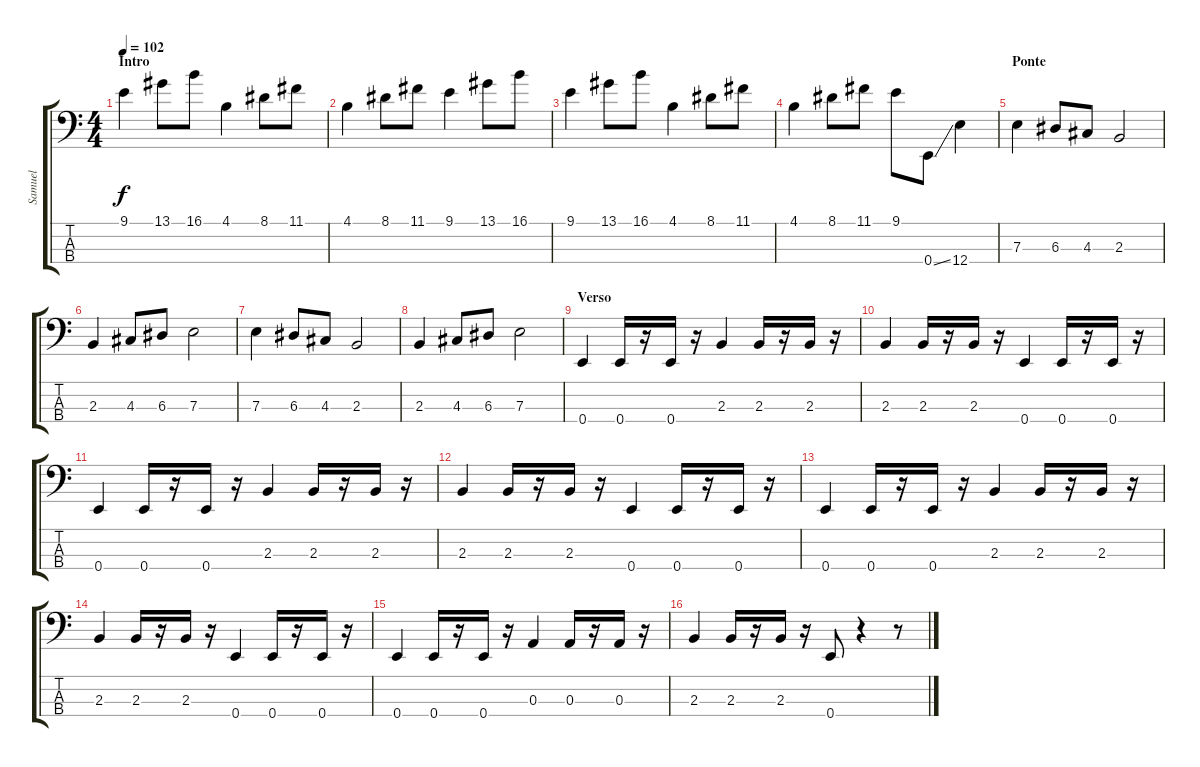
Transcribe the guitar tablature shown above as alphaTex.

\track ("Samuel" "Samuel") {instrument slapbass1}
\staff {score tabs}
\tuning (G2 D2 A1 E1) {hide}
\ts (4 4)
\section ("" "Intro")
\tempo 102
\clef f4
\ks c
9.1.4{dy f instrument slapbass1} 13.1.8 16.1.8 4.1.4 8.1.8 11.1.8 |
4.1.4 8.1.8 11.1.8 9.1.4 13.1.8 16.1.8 |
9.1.4 13.1.8 16.1.8 4.1.4 8.1.8 11.1.8 |
4.1.4 8.1.8 11.1.8 9.1.8 0.4{ss}.8 12.4.4 |
\section ("" "Ponte")
7.3.4 6.3.8 4.3.8 2.3.2 |
2.3.4 4.3.8 6.3.8 7.3.2 |
7.3.4 6.3.8 4.3.8 2.3.2 |
2.3.4 4.3.8 6.3.8 7.3.2 |
\section ("" "Verso")
0.4.4 0.4.16 r.16 0.4.16 r.16 2.3.4 2.3.16 r.16 2.3.16 r.16 |
2.3.4 2.3.16 r.16 2.3.16 r.16 0.4.4 0.4.16 r.16 0.4.16 r.16 |
0.4.4 0.4.16 r.16 0.4.16 r.16 2.3.4 2.3.16 r.16 2.3.16 r.16 |
2.3.4 2.3.16 r.16 2.3.16 r.16 0.4.4 0.4.16 r.16 0.4.16 r.16 |
0.4.4 0.4.16 r.16 0.4.16 r.16 2.3.4 2.3.16 r.16 2.3.16 r.16 |
2.3.4 2.3.16 r.16 2.3.16 r.16 0.4.4 0.4.16 r.16 0.4.16 r.16 |
0.4.4 0.4.16 r.16 0.4.16 r.16 0.3.4 0.3.16 r.16 0.3.16 r.16 |
2.3.4 2.3.16 r.16 2.3.16 r.16 0.4.8 r.4 r.8
